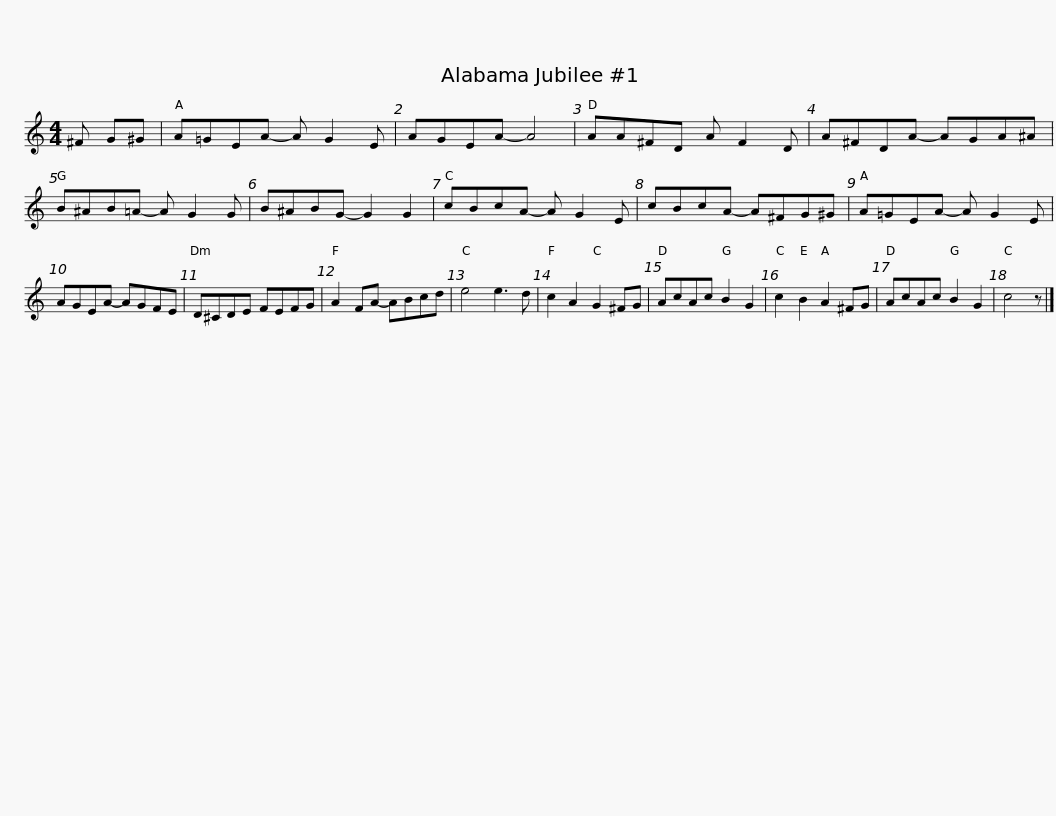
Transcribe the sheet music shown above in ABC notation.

X:1
L:1/8
M:4/4
I:linebreak $
K:C
V:1 treble
V:1
 ^F G^G | A=GEA- A G2 E | AGEA- A4 | AA^FD A F2 D | A^FDA- AGA^A |$ %5
 B^AB=A- A G2 G | B^ABG- G2 G2 | cBcA- A G2 E | cBcA- A^FG^G | A=GEA- A G2 E |$ %10
 AGEA- AGFE | D^CDE FEFG | A2 FA- ABcd | e4 e3 d | c2 A2 G2 ^FG | %15
 AcAc B2 G2 |$ c2 B2 A2 ^FG | AcAc B2 G2 | c4 z |] %19
